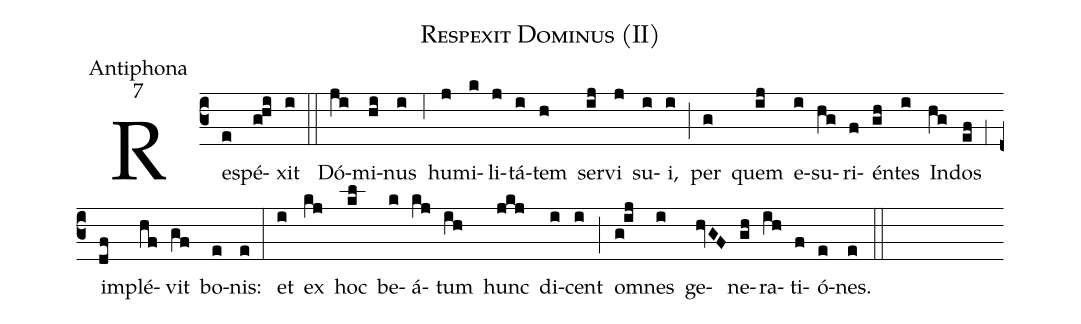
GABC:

name:Respexit Dominus (II);
office-part:Antiphona;
mode:7;
%%
(c3) Re(e)spé(g!hi)xit(i) (::) Dó(ji)mi(hi)nus(i) (;6) hu(j)mi(k)li(j)tá(i)tem(h) ser(ij)vi(j) su(i)i,(i) (;) per(g) quem(ij) e(i)su(hg)ri(f)én(gh)tes(i) In(hg)dos(ef) (;1) im(df)plé(hf)vit(gf) bo(e)nis:(e) (:) et(i) ex(kj) hoc(kl) be(k)á(kj)tum(ih) hunc(jkj) di(i)cent(i) (;) o(g!ij)mnes(i) ge(hvGF)ne(gh)ra(ih)ti(f)ó(e)nes.(e) (::)
